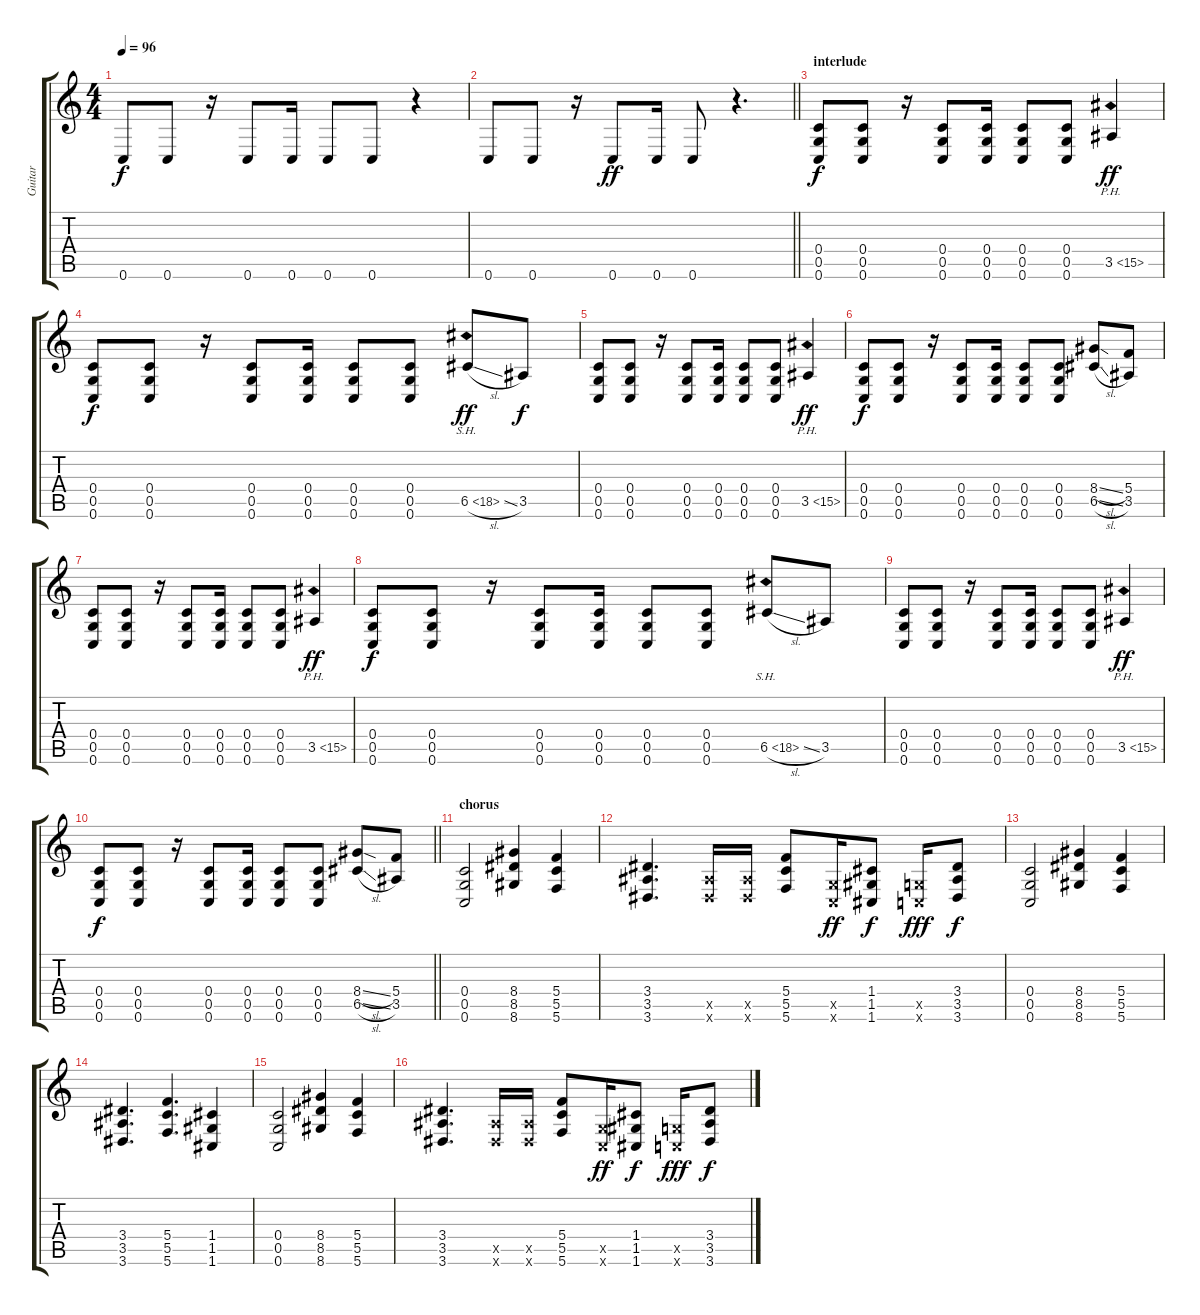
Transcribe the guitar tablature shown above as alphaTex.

\track ("Guitar" "Guitar") {instrument distortionguitar}
\staff {score tabs}
\tuning (D4 A3 F3 C3 G2 C2) {hide}
\ts (4 4)
\tempo 96
\clef g2
\ks c
0.6.8{dy f} 0.6.8 r.16 0.6.8 0.6.16 0.6.8 0.6.8 r.4 |
\barLineRight lightlight
0.6.8 0.6.8 r.16 0.6.8{dy ff} 0.6.16 0.6.8 r.4{d} |
\section ("" "interlude")
(0.4 0.5 0.6).8{dy f} (0.4 0.5 0.6).8 r.16 (0.4 0.5 0.6).8 (0.4 0.5 0.6).16 (0.4 0.5 0.6).8 (0.4 0.5 0.6).8 3.5{ph 12}.4{dy ff} |
(0.4 0.5 0.6).8{dy f} (0.4 0.5 0.6).8 r.16 (0.4 0.5 0.6).8 (0.4 0.5 0.6).16 (0.4 0.5 0.6).8 (0.4 0.5 0.6).8 6.5{sh 12 sl}.8{dy ff} 3.5.8{dy f} |
(0.4 0.5 0.6).8 (0.4 0.5 0.6).8 r.16 (0.4 0.5 0.6).8 (0.4 0.5 0.6).16 (0.4 0.5 0.6).8 (0.4 0.5 0.6).8 3.5{ph 12}.4{dy ff} |
(0.4 0.5 0.6).8{dy f} (0.4 0.5 0.6).8 r.16 (0.4 0.5 0.6).8 (0.4 0.5 0.6).16 (0.4 0.5 0.6).8 (0.4 0.5 0.6).8 (8.4{sl} 6.5{sl}).8 (5.4 3.5).8 |
(0.4 0.5 0.6).8 (0.4 0.5 0.6).8 r.16 (0.4 0.5 0.6).8 (0.4 0.5 0.6).16 (0.4 0.5 0.6).8 (0.4 0.5 0.6).8 3.5{ph 12}.4{dy ff} |
(0.4 0.5 0.6).8{dy f} (0.4 0.5 0.6).8 r.16 (0.4 0.5 0.6).8 (0.4 0.5 0.6).16 (0.4 0.5 0.6).8 (0.4 0.5 0.6).8 6.5{sh 12 sl}.8 3.5.8 |
(0.4 0.5 0.6).8 (0.4 0.5 0.6).8 r.16 (0.4 0.5 0.6).8 (0.4 0.5 0.6).16 (0.4 0.5 0.6).8 (0.4 0.5 0.6).8 3.5{ph 12}.4{dy ff} |
\barLineRight lightlight
(0.4 0.5 0.6).8{dy f} (0.4 0.5 0.6).8 r.16 (0.4 0.5 0.6).8 (0.4 0.5 0.6).16 (0.4 0.5 0.6).8 (0.4 0.5 0.6).8 (8.4{sl} 6.5{sl}).8 (5.4 3.5).8 |
\section ("" "chorus")
(0.4 0.5 0.6).2 (8.4 8.5 8.6).4 (5.4 5.5 5.6).4 |
(3.4 3.5 3.6).4{d} (3.5{x} 3.6{x}).16 (3.5{x} 3.6{x}).16 (5.4 5.5 5.6).8 (0.5{x} 0.6{x}).16{dy ff} (1.4 1.5 1.6).8{dy f} (0.5{x} 0.6{x}).16{dy fff} (3.4 3.5 3.6).8{dy f} |
(0.4 0.5 0.6).2 (8.4 8.5 8.6).4 (5.4 5.5 5.6).4 |
(3.4 3.5 3.6).4{d} (5.4 5.5 5.6).4{d} (1.4 1.5 1.6).4 |
(0.4 0.5 0.6).2 (8.4 8.5 8.6).4 (5.4 5.5 5.6).4 |
(3.4 3.5 3.6).4{d} (3.5{x} 3.6{x}).16 (3.5{x} 3.6{x}).16 (5.4 5.5 5.6).8 (0.5{x} 0.6{x}).16{dy ff} (1.4 1.5 1.6).8{dy f} (0.5{x} 0.6{x}).16{dy fff} (3.4 3.5 3.6).8{dy f}
